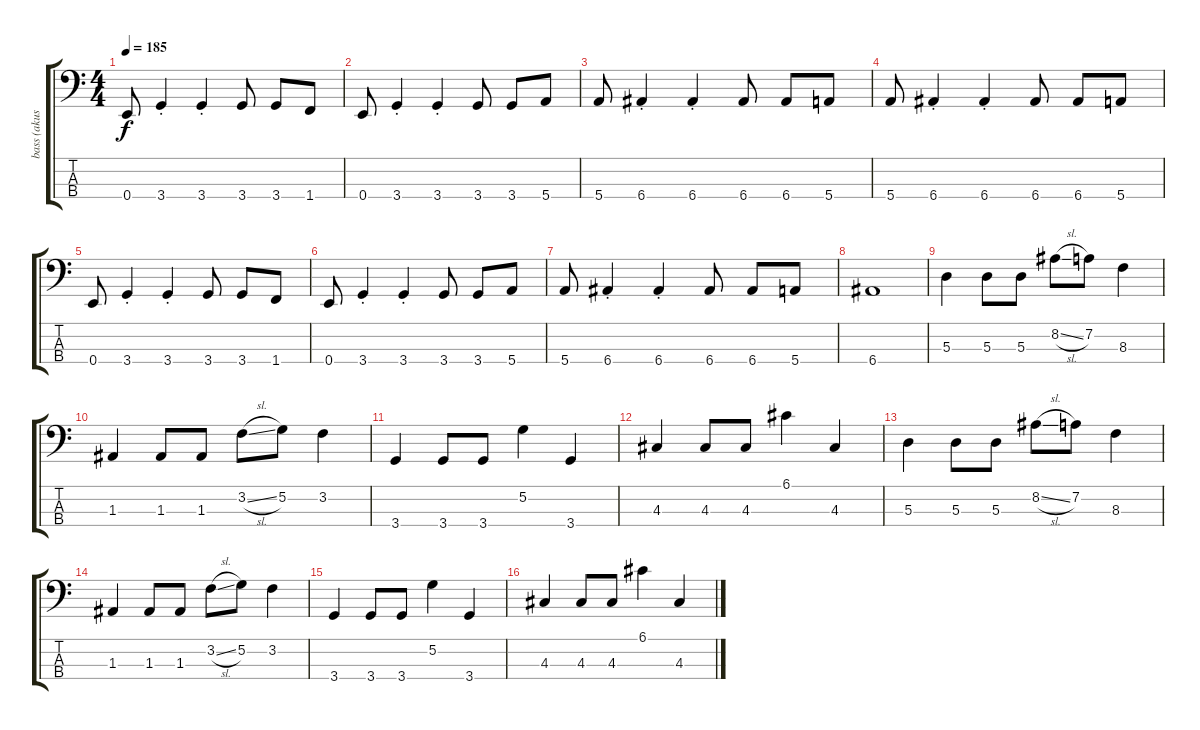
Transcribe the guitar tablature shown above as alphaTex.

\track ("bass (akustik)" "bass (akus") {instrument acousticbass}
\staff {score tabs}
\tuning (G2 D2 A1 E1) {hide}
\ts (4 4)
\tempo 185
\clef f4
\ks c
0.4.8{dy f} 3.4{st}.4 3.4{st}.4 3.4.8 3.4.8 1.4.8 |
0.4.8 3.4{st}.4 3.4{st}.4 3.4.8 3.4.8 5.4.8 |
5.4.8 6.4{st}.4 6.4{st}.4 6.4.8 6.4.8 5.4.8 |
5.4.8 6.4{st}.4 6.4{st}.4 6.4.8 6.4.8 5.4.8 |
0.4.8 3.4{st}.4 3.4{st}.4 3.4.8 3.4.8 1.4.8 |
0.4.8 3.4{st}.4 3.4{st}.4 3.4.8 3.4.8 5.4.8 |
5.4.8 6.4{st}.4 6.4{st}.4 6.4.8 6.4.8 5.4.8 |
6.4.1 |
5.3.4 5.3.8 5.3.8 8.2{sl}.8 7.2.8 8.3.4 |
1.3.4 1.3.8 1.3.8 3.2{sl}.8 5.2.8 3.2.4 |
3.4.4 3.4.8 3.4.8 5.2.4 3.4.4 |
4.3.4 4.3.8 4.3.8 6.1.4 4.3.4 |
5.3.4 5.3.8 5.3.8 8.2{sl}.8 7.2.8 8.3.4 |
1.3.4 1.3.8 1.3.8 3.2{sl}.8 5.2.8 3.2.4 |
3.4.4 3.4.8 3.4.8 5.2.4 3.4.4 |
4.3.4 4.3.8 4.3.8 6.1.4 4.3.4
